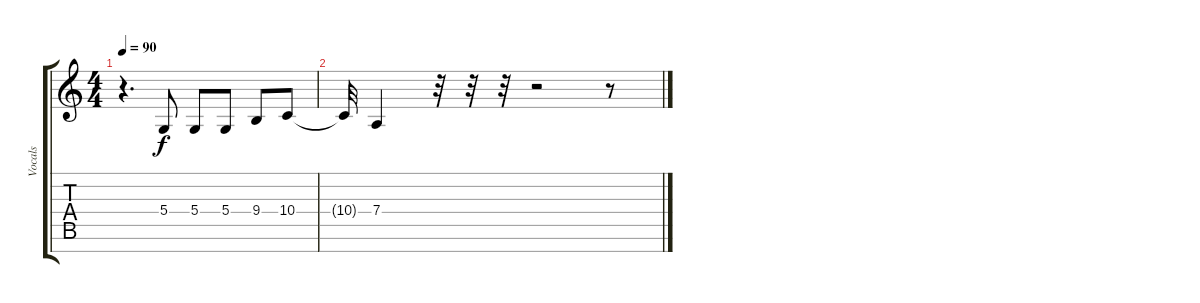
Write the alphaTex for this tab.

\track ("Vocals" "Vocals") {instrument pad3polysynth}
\staff {score tabs}
\tuning (E4 B3 G3 D3 A2 E2 B1) {hide}
\ts (4 4)
\tempo 90
\clef g2
\ks c
r.4{d dy f} 5.4.8 5.4.8 5.4.8 9.4.8 10.4.8 |
10.4{t}.32 7.4.4 r.32 r.32 r.32 r.2 r.8
